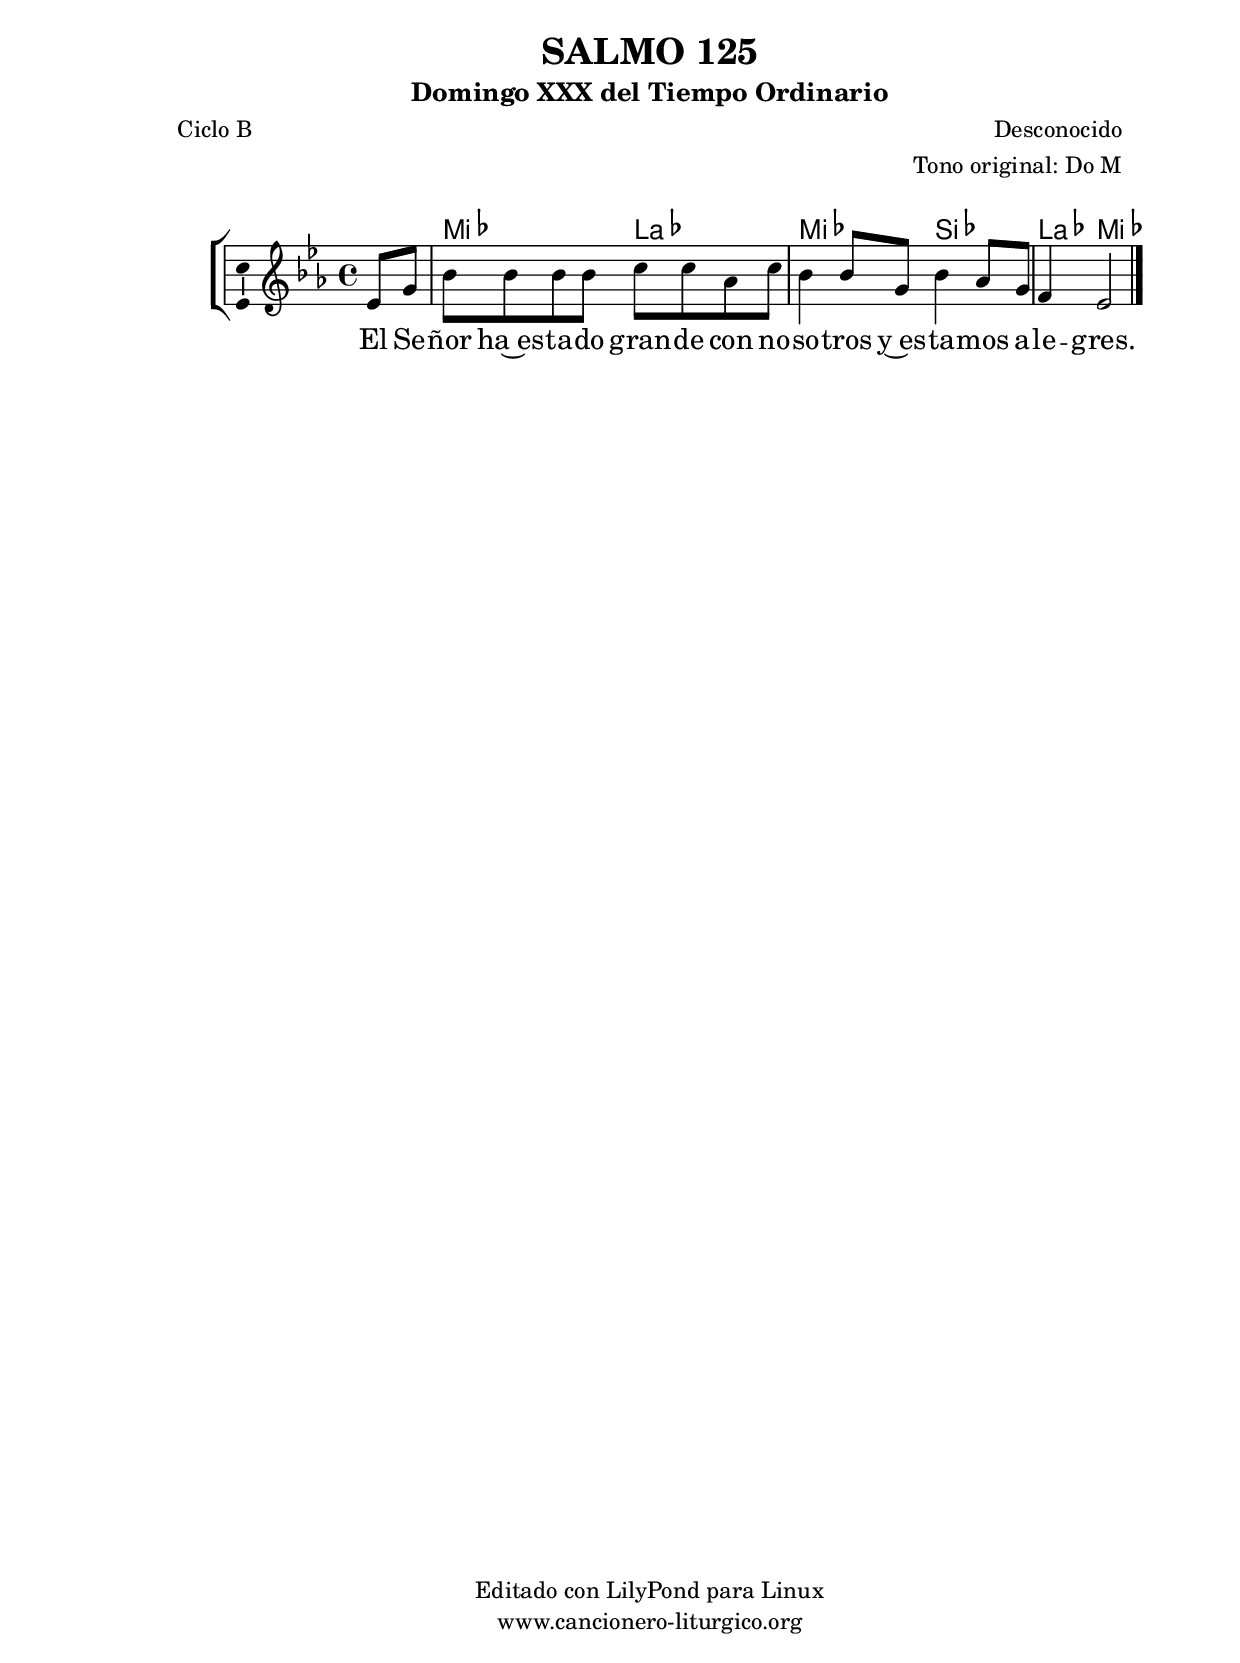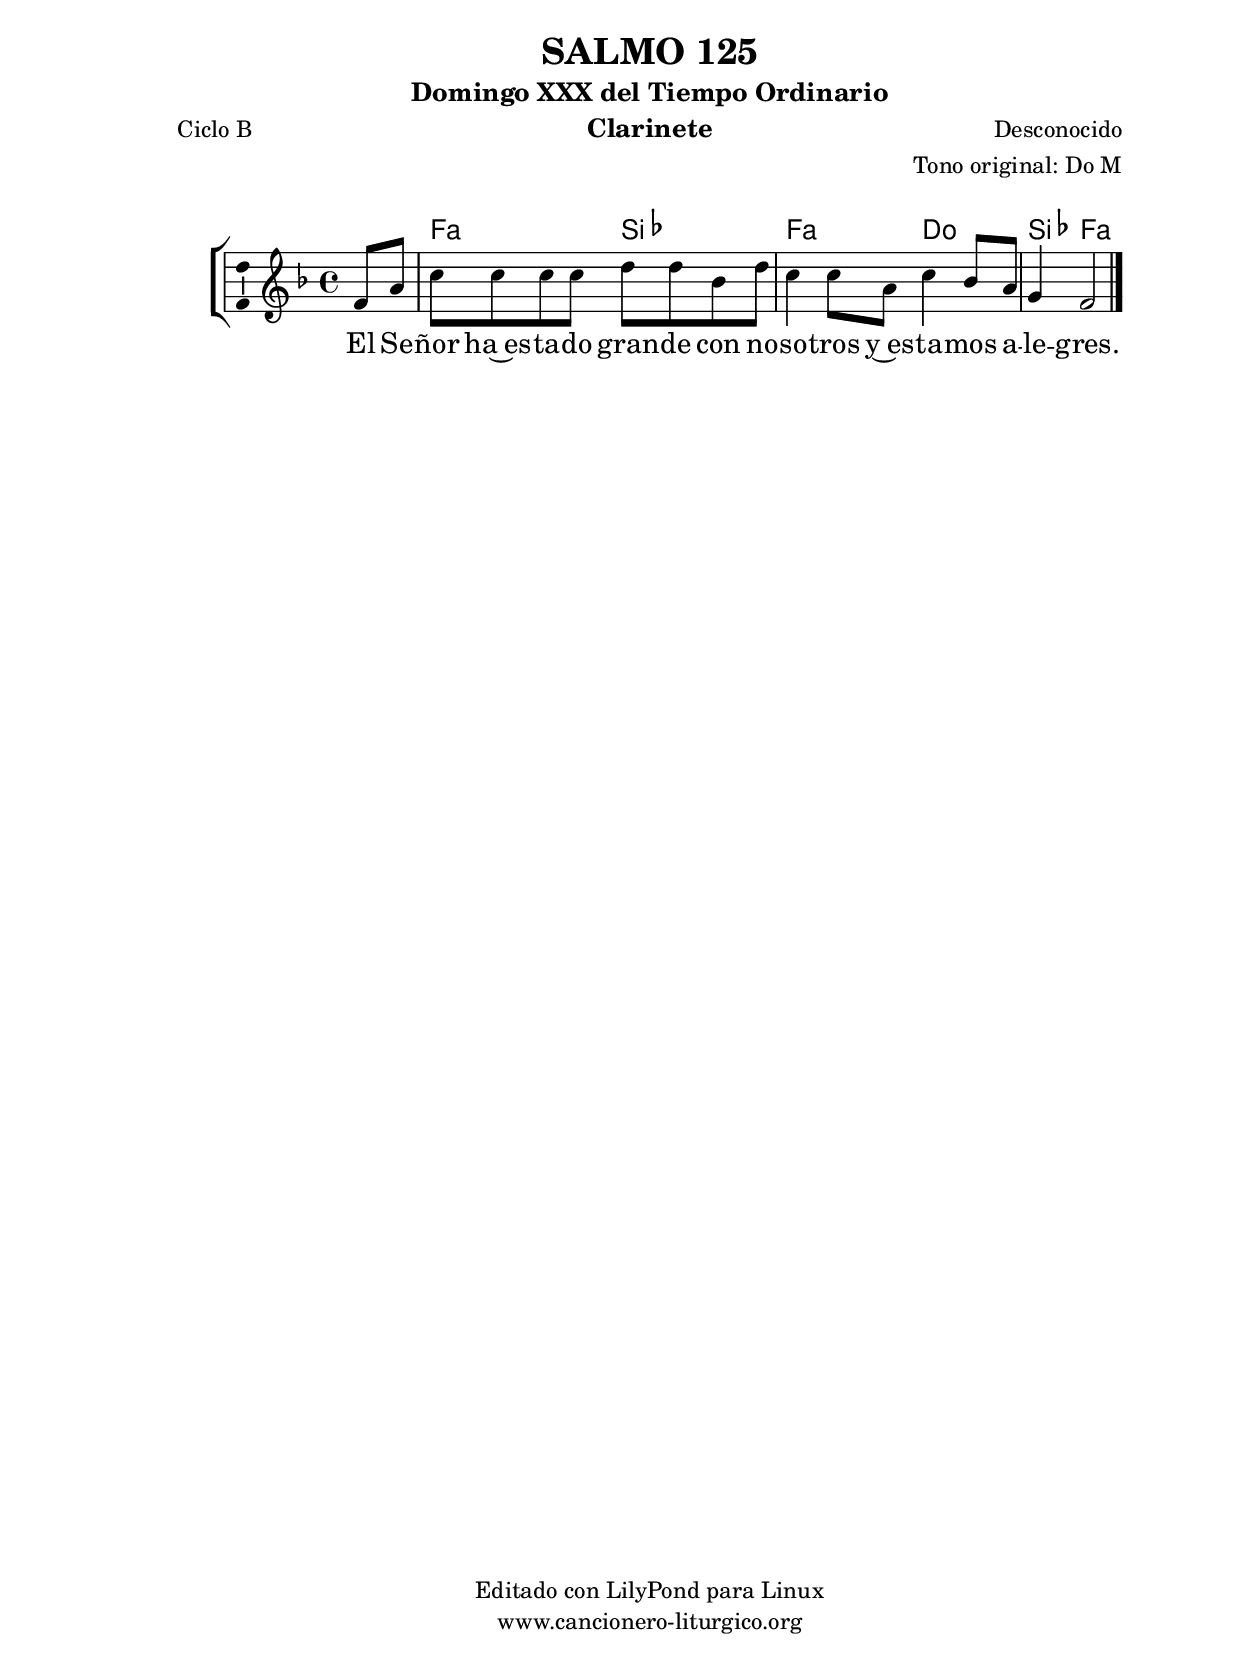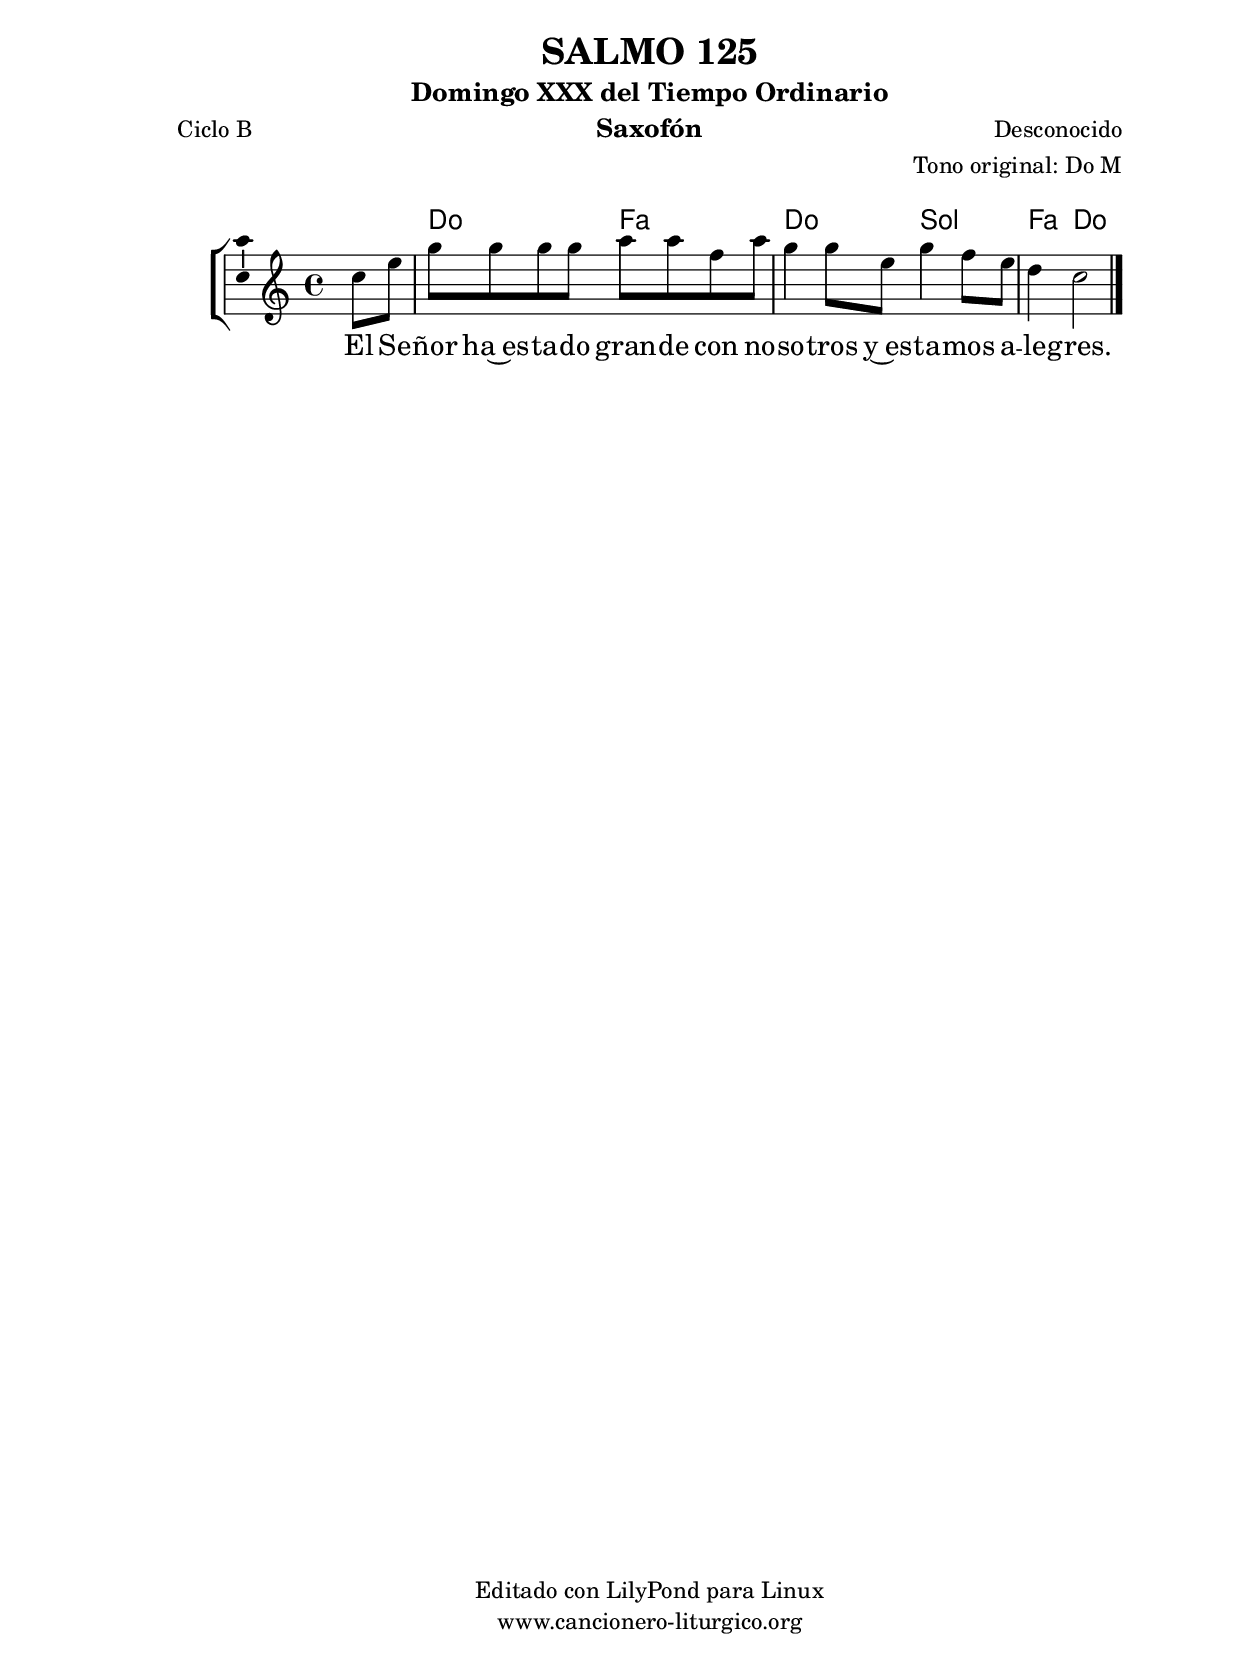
%
%para convertir .midi en .wav:
%timidity filename.midi -Ow -o finename.wav
%
%
%Para convertir de .wav a .mp3:
%lame -h -m j filename.wav
%
%
%para escuchar el midi:
%timidity nombrefichero.midi
%


%versión de lilypond para la que se ha escrito esta partitura:
\version "2.16.0"

	%Tamaño papel
	#(set-default-paper-size "a4")
	%Tamaño partitura
	#(set-global-staff-size 20)
	%No responde al pulsar sobre una nota
	#(ly:set-option 'point-and-click #f)

%parámetros del encabezamiento:
\header {
	title = "SALMO 125"
	subtitle = "Domingo XXX del Tiempo Ordinario"
	composer = "Desconocido"
	poet = "Ciclo B"
	meter = ""
	arranger = "Tono original: Do M"
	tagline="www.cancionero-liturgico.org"
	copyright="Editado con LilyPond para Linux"
	tiempo = "Ordinario"
	usos = "Salmo"
	letra = "El Señor ha estado grande con nosotros y estamos alegres."
	}

%parámetros asociados al papel:
\paper  {
	oddHeaderMarkup = \markup {\fill-line { \on-the-fly #not-first-page \fromproperty #'header:title \on-the-fly #not-first-page \fromproperty #'header:composer }}
	evenHeaderMarkup = \markup {\fill-line { \fromproperty #'header:composer \fromproperty #'header:title }}
	#(set-paper-size "a4")
	print-page-number = ##f
	first-page-number = 1
	print-first-page-number = ##f
%	head-separation = 3.0 \cm
	top-margin = 2.0 \cm
	bottom-margin = 0.5\cm
%%%	bottom-margin = -1.0\cm
	left-margin = 3.0 \cm
	line-width = 16.0 \cm 
	indent = 8\mm
	interscoreline = 2.\mm
	between-system-space = 15\mm
%	para que las partituras no llenen la hoja:
	ragged-bottom = ##t
%	idem para la última hoja:
	ragged-last-bottom = ##f
%	para que las partituras llenen el ancho del papel:
	ragged-last = ##f
	after-title-space = 2.5 \cm
%page-count=1
system-count=1

	%Flexible Vertical Spacing
%	markup-markup-spacing =
%	#'((basic-distance . 15) (minimum-distance . 15) (padding . 3))
	markup-system-spacing =
	#'((basic-distance . 15) (minimum-distance . 15) (padding . 3))
	system-system-spacing =
	#'((basic-distance . 15) (minimum-distance . 15) (padding . 3))
	score-system-spacing =
	#'((basic-distance . 15) (minimum-distance . 15) (padding . 5))
%	top-system-spacing = % header
%	#'((basic-distance . 8) (minimum-distance . 0) (padding . 3))
%	top-markup-spacing =
%	#'((basic-distance . 20) (minimum-distance . 20) (padding . 3))
	last-bottom-spacing = % footer
	#'((basic-distance . 5) (minimum-distance . 5) (padding . 3))
%	score-markup-spacing =
%	#'((basic-distance . 16) (minimum-distance . 13) (padding . 3))

	}


%parámetros que afectan a toda la partitura:
global =  {
	%clave de sol (G):
	\clef G
	%armadura:
	\transpose c ees
	\key c \major
	\tempo 4=80
	\set Score.tempoHideNote = ##t
	}


acordes = {
	\italianChords
	\chordmode {
	\transpose c ees
{

s2 s
c f
c g f4 c2 s4

	}
	}
}

melodia = 
	\transpose c ees
{
	\relative c'{
	\time 4/4

s2. c8 e
g g g g a a f a
g4 g8 e g4 f8 e
d4 c2 s4

	\bar "|."
	}
	}


texto = \lyricmode {
El Se -- ñor ha~es -- ta -- do gran -- de con no -- so -- tros y~es -- ta -- mos a -- le -- gres.
	}


acordesStaff = \context ChordNames = acordesStaff <<
	\set chordChanges = ##t
	\acordes
	>>


vozStaff = \context Voice = vozStaff
\with {\consists "Ambitus_engraver"}
<<
%	\set Staff.instrumentName = ""
%	\set Staff.shortInstrumentName = ""
%	\set Staff.midiInstrument = #"clarinet"
%	\set Staff.midiInstrument = #"cello"
%	\set Staff.midiInstrument = #"flute"
	\set Staff.midiInstrument = #"electric guitar (jazz)"
%	\set Staff.midiInstrument = #"english horn"
%	\set Staff.midiInstrument = #"violin"
%	\set Staff.midiInstrument = #"glockenspiel"
	\set Staff.midiMinimumVolume = #0.7
	\set Staff.midiMaximumVolume = #0.9
	\global
	\melodia
	>>


textoStaff = \context Lyrics = textoStaff <<
	\lyricsto vozStaff \texto
	>>

\book {
	\score {
		\context ChoirStaff {
			\override StaffGroup.SystemStartBracket #'collapse-height = #1
			\override Score.SystemStartBar #'collapse-height = #1
			<<
			\acordesStaff
			\vozStaff
			\textoStaff
			>>
			}
		\layout {
	    		\context {
				\Lyrics
				\override LyricText #'font-size = #2
				}
	   		 \context {
				\Score
				%fontSize = #3
				\override StaffSymbol #'staff-space = #(magstep +3)
				%\override Beam #'thickness = #0.55
				%\override SpacingSpanner #'spacing-increment = #1.0
				%\override Slur #'height-limit = #1.5
				}
			}
		}
	\score {
		\unfoldRepeats
		\context ChoirStaff {
			<<
			\acordesStaff
			\vozStaff
			>>
			}
		\midi {
	  		\context {
	  			\Score
				tempoWholesPerMinute = #(ly:make-moment 70 4)
				}
			}
		}
	}

%Partitura para clarinete
#(define output-suffix "C")
\book {
	\header{
		instrument = "Clarinete"
		}
	\score {
		\context ChoirStaff {
			\override StaffGroup.SystemStartBracket #'collapse-height = #1
			\override Score.SystemStartBar #'collapse-height = #1
\transpose c d
			<<
			\acordesStaff
			\vozStaff
			\textoStaff
			>>
			}
		\layout {
	    		\context {
				\Lyrics
				\override LyricText #'font-size = #2
				}
	   		 \context {
				\Score
				%fontSize = #3
				\override StaffSymbol #'staff-space = #(magstep +3)
				%\override Beam #'thickness = #0.55
				%\override SpacingSpanner #'spacing-increment = #1.0
				%\override Slur #'height-limit = #1.5
				}
			}
		}
	}

%Partitura para saxofón
#(define output-suffix "S")
\book {
	\header{
		instrument = "Saxofón"
		}
	\score {
		\context ChoirStaff {
			\override StaffGroup.SystemStartBracket #'collapse-height = #1
			\override Score.SystemStartBar #'collapse-height = #1
\transpose c a
			<<
			\acordesStaff
			\vozStaff
			\textoStaff
			>>
			}
		\layout {
	    		\context {
				\Lyrics
				\override LyricText #'font-size = #2
				}
	   		 \context {
				\Score
				%fontSize = #3
				\override StaffSymbol #'staff-space = #(magstep +3)
				%\override Beam #'thickness = #0.55
				%\override SpacingSpanner #'spacing-increment = #1.0
				%\override Slur #'height-limit = #1.5
				}
			}
		}
	}

